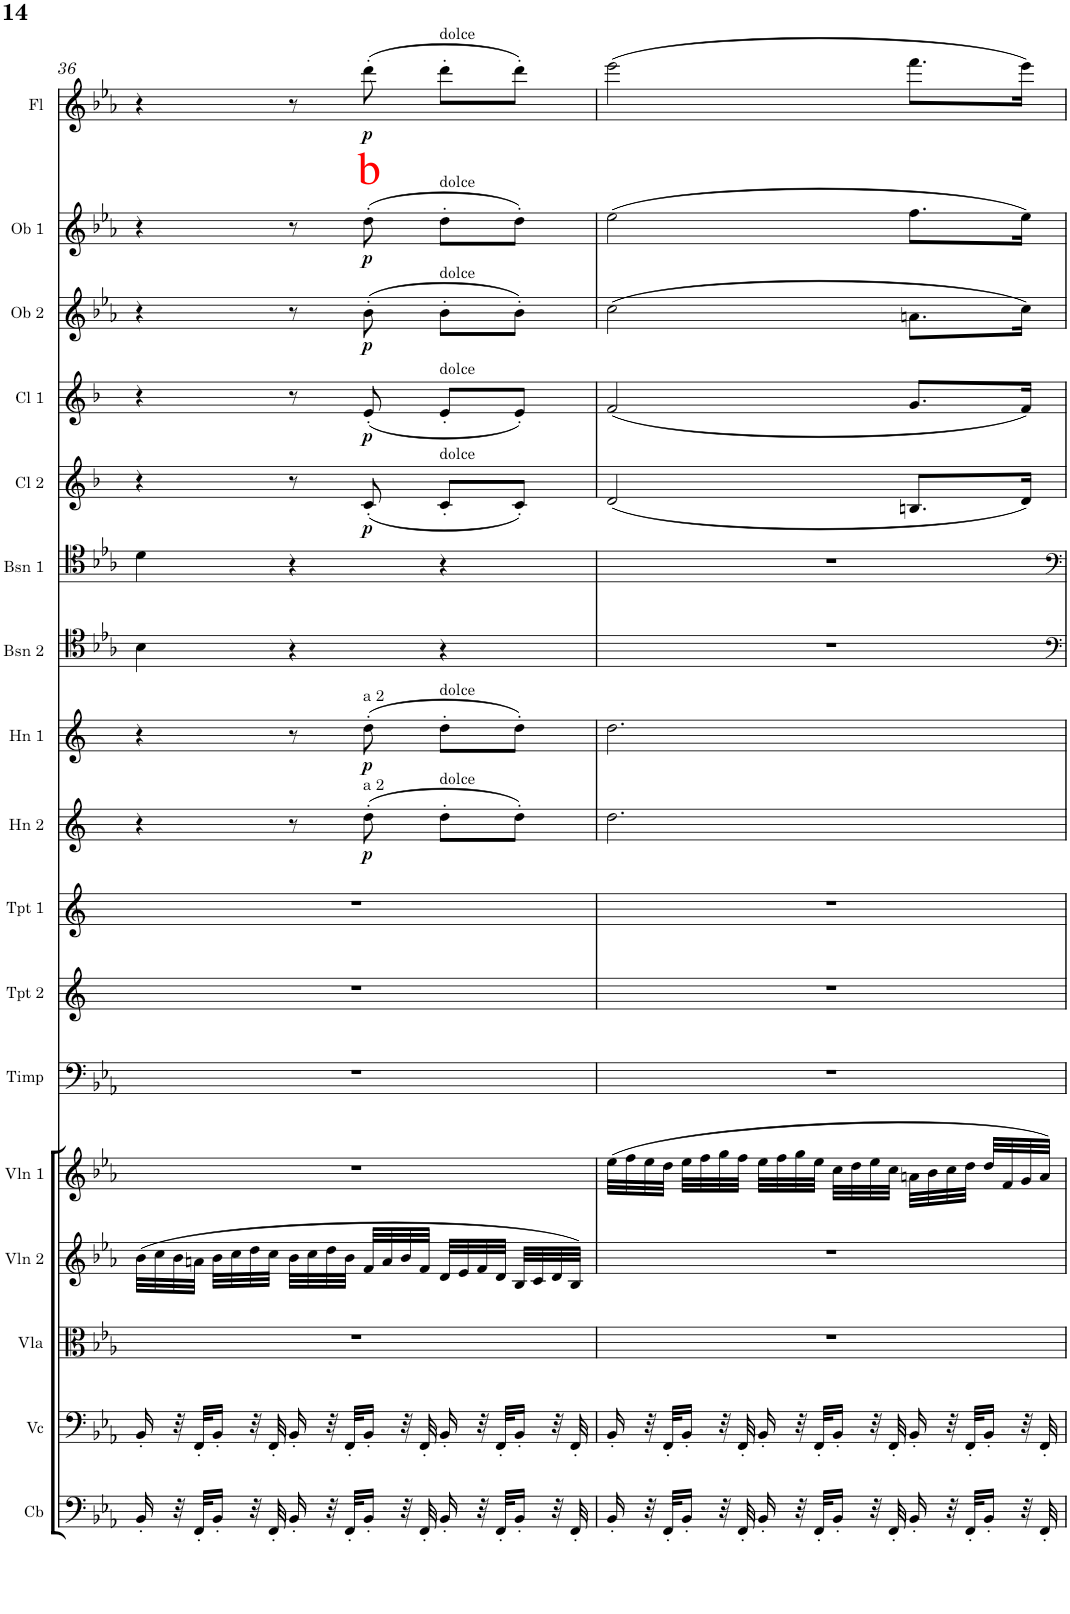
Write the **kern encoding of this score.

**kern	**kern	**kern	**kern	**kern	**kern	**kern	**kern	**kern	**dynam	**kern	**dynam	**kern	**kern	**kern	**dynam	**kern	**dynam	**kern	**dynam	**kern	**dynam	**kern	**text	**dynam
*part17	*part16	*part15	*part14	*part13	*part12	*part11	*part10	*part9	*part9	*part8	*part8	*part7	*part6	*part5	*part5	*part4	*part4	*part3	*part3	*part2	*part2	*part1	*part1	*part1
*staff17	*staff16	*staff15	*staff14	*staff13	*staff12	*staff11	*staff10	*staff9	*staff9	*staff8	*staff8	*staff7	*staff6	*staff5	*staff5	*staff4	*staff4	*staff3	*staff3	*staff2	*staff2	*staff1	*staff1	*staff1
*I"Contrabass	*I"Violoncello	*I"Viola	*I"Violin 2	*I"Violin 1	*I"Timpani	*I"Eb Trumpet 2	*I"Eb Trumpet 1	*I"Eb Horn 2	*	*I"Eb Horn 1	*	*I"Bassoon 2	*I"Bassoon 1	*I"Bb Clarinet 2	*	*I"Bb Clarinet 1	*	*I"Oboe 2	*	*I"Oboe 1	*	*I"Flute	*	*
*I'Cb	*I'Vc	*I'Vla	*I'Vln 2	*I'Vln 1	*I'Timp	*I'Tpt 2	*I'Tpt 1	*I'Hn 2	*	*I'Hn 1	*	*I'Bsn 2	*I'Bsn 1	*I'Cl 2	*	*I'Cl 1	*	*I'Ob 2	*	*I'Ob 1	*	*I'Fl	*	*
!!LO:PB:g=z
*clefF4	*clefF4	*clefC3	*clefG2	*clefG2	*clefF4	*clefG2	*clefG2	*clefG2	*	*clefG2	*	*clefC4	*clefC4	*clefG2	*	*clefG2	*	*clefG2	*	*clefG2	*	*clefG2	*	*
*Trd7c12	*	*	*	*	*	*Trd-2c-3	*Trd-2c-3	*Trd5c9	*	*Trd5c9	*	*	*	*Trd1c2	*	*Trd1c2	*	*	*	*	*	*	*	*
*k[b-e-a-]	*k[b-e-a-]	*k[b-e-a-]	*k[b-e-a-]	*k[b-e-a-]	*k[b-e-a-]	*k[]	*k[]	*k[]	*	*k[]	*	*k[b-e-a-]	*k[b-e-a-]	*k[b-]	*	*k[b-]	*	*k[b-e-a-]	*	*k[b-e-a-]	*	*k[b-e-a-]	*	*
*M3/4	*M3/4	*M3/4	*M3/4	*M3/4	*M3/4	*M3/4	*M3/4	*M3/4	*	*M3/4	*	*M3/4	*M3/4	*M3/4	*	*M3/4	*	*M3/4	*	*M3/4	*	*M3/4	*	*
=36	=36	=36	=36	=36	=36	=36	=36	=36	=36	=36	=36	=36	=36	=36	=36	=36	=36	=36	=36	=36	=36	=36	=36	=36
16BB-'/	16BB-'/	2.r	(32b-\LLL	2.r	2.r	2.r	2.r	4r	.	4r	.	4B-\	4d\	4r	.	4r	.	4r	.	4r	.	4r	.	.
.	.	.	32cc\	.	.	.	.	.	.	.	.	.	.	.	.	.	.	.	.	.	.	.	.	.
32r	32r	.	32b-\	.	.	.	.	.	.	.	.	.	.	.	.	.	.	.	.	.	.	.	.	.
32FF'/KLL	32FF'/KLL	.	32an\JJJ	.	.	.	.	.	.	.	.	.	.	.	.	.	.	.	.	.	.	.	.	.
16BB-'/JJ	16BB-'/JJ	.	32b-\LLL	.	.	.	.	.	.	.	.	.	.	.	.	.	.	.	.	.	.	.	.	.
.	.	.	32cc\	.	.	.	.	.	.	.	.	.	.	.	.	.	.	.	.	.	.	.	.	.
32r	32r	.	32dd\	.	.	.	.	.	.	.	.	.	.	.	.	.	.	.	.	.	.	.	.	.
32FF'/	32FF'/	.	32cc\JJJ	.	.	.	.	.	.	.	.	.	.	.	.	.	.	.	.	.	.	.	.	.
16BB-'/	16BB-'/	.	32b-\LLL	.	.	.	.	8r	.	8r	.	4r	4r	8r	.	8r	.	8r	.	8r	.	8r	.	.
.	.	.	32cc\	.	.	.	.	.	.	.	.	.	.	.	.	.	.	.	.	.	.	.	.	.
32r	32r	.	32dd\	.	.	.	.	.	.	.	.	.	.	.	.	.	.	.	.	.	.	.	.	.
32FF'/KLL	32FF'/KLL	.	32b-\JJJ	.	.	.	.	.	.	.	.	.	.	.	.	.	.	.	.	.	.	.	.	.
!	!	!	!	!	!	!	!	!	!	!LO:TX:a:t=a 2	!	!	!	!	!	!	!	!	!	!	!	!	!	!
!	!	!	!	!	!	!	!	!LO:TX:a:t=a 2	!	!	!	!	!	!	!	!	!	!	!	!	!	!	!	!
!	!	!	!	!	!	!	!	!	!LO:DY:b	!	!LO:DY:b	!	!	!	!LO:DY:b	!	!LO:DY:b	!	!LO:DY:b	!	!LO:DY:b	!	!LO:LY:b:color=#FF0000	!LO:DY:b
16BB-'/JJ	16BB-'/JJ	.	32f/LLL	.	.	.	.	(8dd'\	p	(8dd'\	p	.	.	(8c'/	p	(8e'/	p	(8b-'\	p	(8dd'\	p	(8ddd'\	b	p
.	.	.	32a/	.	.	.	.	.	.	.	.	.	.	.	.	.	.	.	.	.	.	.	.	.
32r	32r	.	32b-/	.	.	.	.	.	.	.	.	.	.	.	.	.	.	.	.	.	.	.	.	.
32FF'/	32FF'/	.	32f/JJJ	.	.	.	.	.	.	.	.	.	.	.	.	.	.	.	.	.	.	.	.	.
!	!	!	!	!	!	!	!	!	!	!	!	!	!	!	!	!	!	!	!	!	!	!LO:TX:a:t=dolce	!	!
!	!	!	!	!	!	!	!	!	!	!	!	!	!	!	!	!	!	!	!	!LO:TX:a:t=dolce	!	!	!	!
!	!	!	!	!	!	!	!	!	!	!	!	!	!	!	!	!	!	!LO:TX:a:t=dolce	!	!	!	!	!	!
!	!	!	!	!	!	!	!	!	!	!	!	!	!	!	!	!LO:TX:a:t=dolce	!	!	!	!	!	!	!	!
!	!	!	!	!	!	!	!	!	!	!	!	!	!	!LO:TX:a:t=dolce	!	!	!	!	!	!	!	!	!	!
!	!	!	!	!	!	!	!	!	!	!LO:TX:a:t=dolce	!	!	!	!	!	!	!	!	!	!	!	!	!	!
!	!	!	!	!	!	!	!	!LO:TX:a:t=dolce	!	!	!	!	!	!	!	!	!	!	!	!	!	!	!	!
16BB-'/	16BB-'/	.	32d/LLL	.	.	.	.	8dd'\L	.	8dd'\L	.	4r	4r	8c'/L	.	8e'/L	.	8b-'\L	.	8dd'\L	.	8ddd'\L	.	.
.	.	.	32e-/	.	.	.	.	.	.	.	.	.	.	.	.	.	.	.	.	.	.	.	.	.
32r	32r	.	32f/	.	.	.	.	.	.	.	.	.	.	.	.	.	.	.	.	.	.	.	.	.
32FF'/KLL	32FF'/KLL	.	32d/JJJ	.	.	.	.	.	.	.	.	.	.	.	.	.	.	.	.	.	.	.	.	.
16BB-'/JJ	16BB-'/JJ	.	32B-/LLL	.	.	.	.	8dd'\J)	.	8dd'\J)	.	.	.	8c'/J)	.	8e'/J)	.	8b-'\J)	.	8dd'\J)	.	8ddd'\J)	.	.
.	.	.	32c/	.	.	.	.	.	.	.	.	.	.	.	.	.	.	.	.	.	.	.	.	.
32r	32r	.	32d/	.	.	.	.	.	.	.	.	.	.	.	.	.	.	.	.	.	.	.	.	.
32FF'/	32FF'/	.	32B-/JJJ)	.	.	.	.	.	.	.	.	.	.	.	.	.	.	.	.	.	.	.	.	.
=37	=37	=37	=37	=37	=37	=37	=37	=37	=37	=37	=37	=37	=37	=37	=37	=37	=37	=37	=37	=37	=37	=37	=37	=37
16BB-'/	16BB-'/	2.r	2.r	(32ee-\LLL	2.r	2.r	2.r	2.dd\	.	2.dd\	.	2.r	2.r	(2d/	.	(2f/	.	(2cc\	.	(2ee-\	.	(2eee-\	.	.
.	.	.	.	32ff\	.	.	.	.	.	.	.	.	.	.	.	.	.	.	.	.	.	.	.	.
32r	32r	.	.	32ee-\	.	.	.	.	.	.	.	.	.	.	.	.	.	.	.	.	.	.	.	.
32FF'/KLL	32FF'/KLL	.	.	32dd\JJJ	.	.	.	.	.	.	.	.	.	.	.	.	.	.	.	.	.	.	.	.
16BB-'/JJ	16BB-'/JJ	.	.	32ee-\LLL	.	.	.	.	.	.	.	.	.	.	.	.	.	.	.	.	.	.	.	.
.	.	.	.	32ff\	.	.	.	.	.	.	.	.	.	.	.	.	.	.	.	.	.	.	.	.
32r	32r	.	.	32gg\	.	.	.	.	.	.	.	.	.	.	.	.	.	.	.	.	.	.	.	.
32FF'/	32FF'/	.	.	32ff\JJJ	.	.	.	.	.	.	.	.	.	.	.	.	.	.	.	.	.	.	.	.
16BB-'/	16BB-'/	.	.	32ee-\LLL	.	.	.	.	.	.	.	.	.	.	.	.	.	.	.	.	.	.	.	.
.	.	.	.	32ff\	.	.	.	.	.	.	.	.	.	.	.	.	.	.	.	.	.	.	.	.
32r	32r	.	.	32gg\	.	.	.	.	.	.	.	.	.	.	.	.	.	.	.	.	.	.	.	.
32FF'/KLL	32FF'/KLL	.	.	32ee-\JJJ	.	.	.	.	.	.	.	.	.	.	.	.	.	.	.	.	.	.	.	.
16BB-'/JJ	16BB-'/JJ	.	.	32cc\LLL	.	.	.	.	.	.	.	.	.	.	.	.	.	.	.	.	.	.	.	.
.	.	.	.	32dd\	.	.	.	.	.	.	.	.	.	.	.	.	.	.	.	.	.	.	.	.
32r	32r	.	.	32ee-\	.	.	.	.	.	.	.	.	.	.	.	.	.	.	.	.	.	.	.	.
32FF'/	32FF'/	.	.	32cc\JJJ	.	.	.	.	.	.	.	.	.	.	.	.	.	.	.	.	.	.	.	.
16BB-'/	16BB-'/	.	.	32an\LLL	.	.	.	.	.	.	.	.	.	8.Bn/L	.	8.g/L	.	8.an\L	.	8.ff\L	.	8.fff\L	.	.
.	.	.	.	32b-\	.	.	.	.	.	.	.	.	.	.	.	.	.	.	.	.	.	.	.	.
32r	32r	.	.	32cc\	.	.	.	.	.	.	.	.	.	.	.	.	.	.	.	.	.	.	.	.
32FF'/KLL	32FF'/KLL	.	.	32dd\JJJ	.	.	.	.	.	.	.	.	.	.	.	.	.	.	.	.	.	.	.	.
16BB-'/JJ	16BB-'/JJ	.	.	32dd/LLL	.	.	.	.	.	.	.	.	.	.	.	.	.	.	.	.	.	.	.	.
.	.	.	.	32f/	.	.	.	.	.	.	.	.	.	.	.	.	.	.	.	.	.	.	.	.
32r	32r	.	.	32g/	.	.	.	.	.	.	.	.	.	16d/Jk)	.	16f/Jk)	.	16cc\Jk)	.	16ee-\Jk)	.	16eee-\Jk)	.	.
32FF'/	32FF'/	.	.	32a/JJJ)	.	.	.	.	.	.	.	.	.	.	.	.	.	.	.	.	.	.	.	.
=	=	=	=	=	=	=	=	=	=	=	=	=	=	=	=	=	=	=	=	=	=	=	=	=
*-	*-	*-	*-	*-	*-	*-	*-	*-	*-	*-	*-	*-	*-	*-	*-	*-	*-	*-	*-	*-	*-	*-	*-	*-
